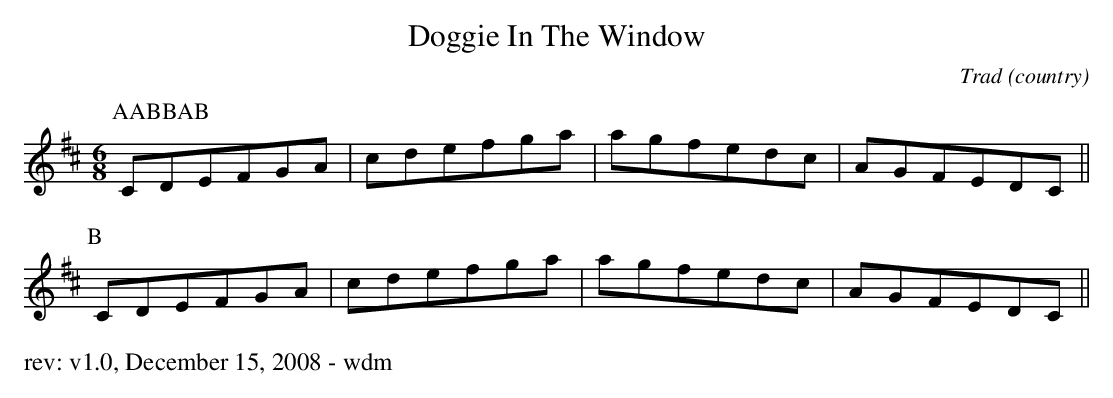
X:1
T: Doggie In The Window
O: Trad (country)
M: 6/8
K: Dmaj
P: AABBAB
P:A
CDEFGA|cdefga|agfedc|AGFEDC||
P:B
CDEFGA|cdefga|agfedc|AGFEDC||
